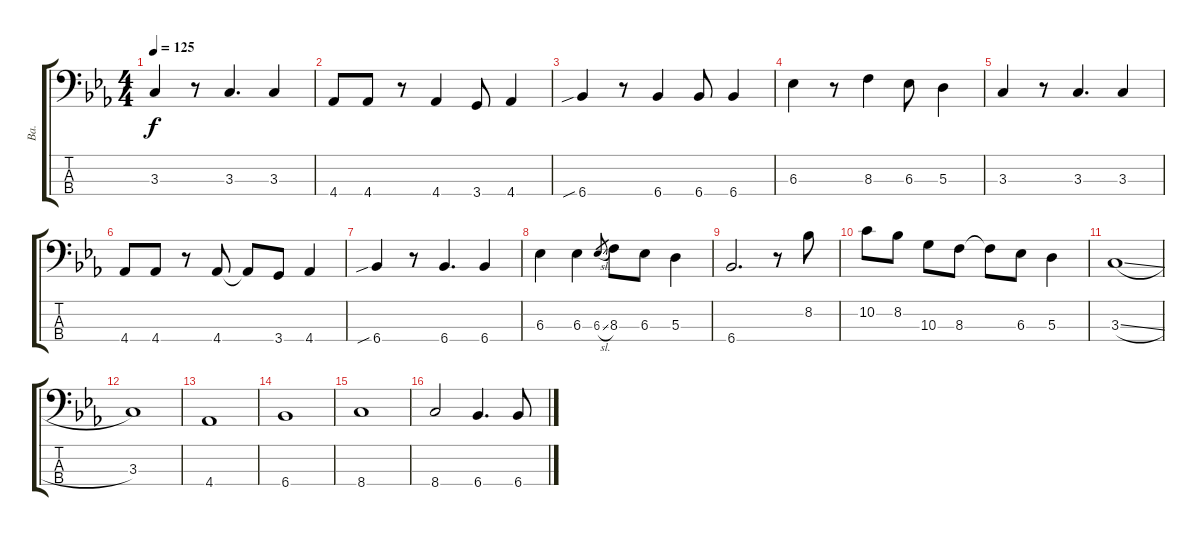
\track ("Ba." "Ba.") {instrument electricbassfinger}
\staff {score tabs}
\tuning (G2 D2 A1 E1) {hide}
\ts (4 4)
\tempo 125
\clef f4
\ks eb
3.3.4{dy f} r.8 3.3.4{d} 3.3.4 |
4.4.8 4.4.8 r.8 4.4.4 3.4.8 4.4.4 |
6.4{sib}.4 r.8 6.4.4 6.4.8 6.4.4 |
6.3.4 r.8 8.3.4 6.3.8 5.3.4 |
3.3.4 r.8 3.3.4{d} 3.3.4 |
4.4.8 4.4.8 r.8 4.4.8 4.4{t}.8 3.4.8 4.4.4 |
6.4{sib}.4 r.8 6.4.4{d} 6.4.4 |
6.3.4 6.3.4 6.3{sl}.8{gr} 8.3.8 6.3.8 5.3.4 |
6.4.2{d} r.8 8.2.8 |
10.2.8 8.2.8 10.3.8 8.3.8 8.3{t}.8 6.3.8 5.3.4 |
3.3{sl}.1 |
3.3.1 |
4.4.1 |
6.4.1 |
8.4.1 |
8.4.2 6.4.4{d} 6.4.8
